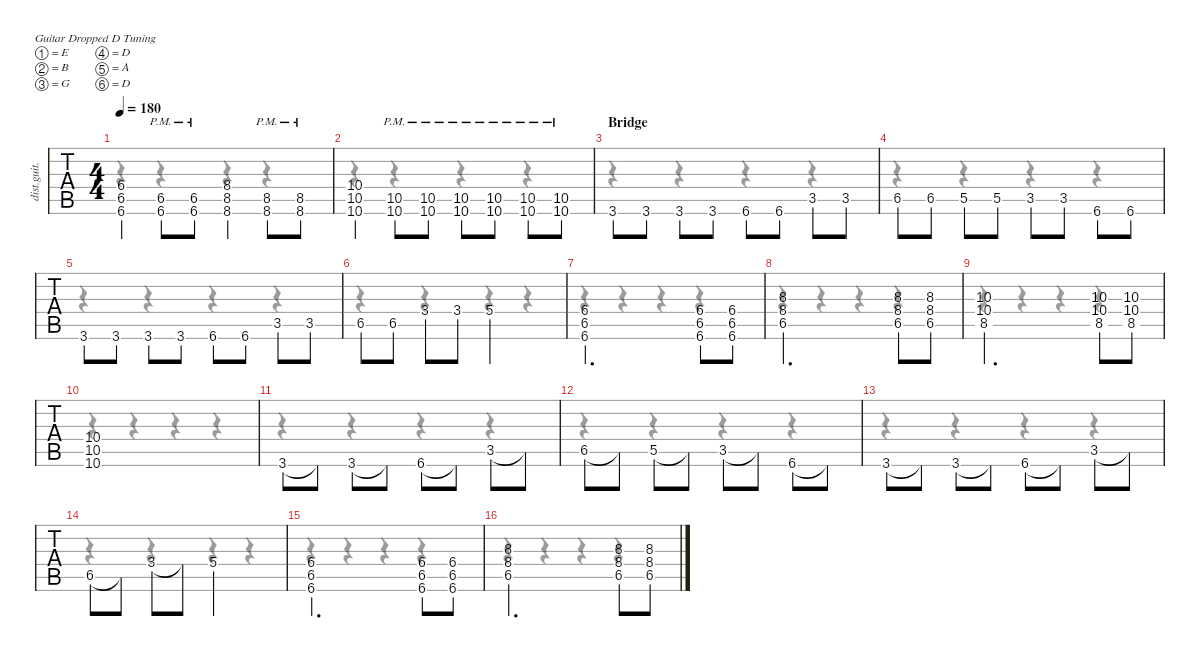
\defaultSystemsLayout 4
\hideDynamics
\bracketExtendMode nobrackets
\track ("Rhythm" "dist.guit.") {instrument distortionguitar}
\staff {tabs}
\tuning (E4 B3 G3 D3 A2 D2)
\voice
\ts (4 4)
\tempo 180
\clef g2
\ks c
(6.4{acc #} 6.5{acc #} 6.6{acc #}).4{dy f} (6.5{pm acc #} 6.6{pm acc #}).8 (6.5{pm acc #} 6.6{pm acc #}).8 (8.4{acc #} 8.5 8.6{acc #}).4 (8.5{pm} 8.6{pm acc #}).8 (8.5{pm} 8.6{pm acc #}).8 |
(10.4 10.5 10.6).4 (10.5{pm} 10.6{pm}).8 (10.5{pm} 10.6{pm}).8 (10.5{pm} 10.6{pm}).8 (10.5{pm} 10.6{pm}).8 (10.5{pm} 10.6{pm}).8 (10.5{pm} 10.6{pm}).8 |
\section ("" "Bridge")
3.6.8 3.6.8 3.6.8 3.6.8 6.6{acc #}.8 6.6{acc #}.8 3.5.8 3.5.8 |
6.5{acc #}.8 6.5{acc #}.8 5.5.8 5.5.8 3.5.8 3.5.8 6.6{acc #}.8 6.6{acc #}.8 |
3.6.8 3.6.8 3.6.8 3.6.8 6.6{acc #}.8 6.6{acc #}.8 3.5.8 3.5.8 |
6.5{acc #}.8 6.5{acc #}.8 3.4.8 3.4.8 5.4.2 |
(6.4{acc #} 6.5{acc #} 6.6{acc #}).2{d} (6.4{acc #} 6.5{acc #} 6.6{acc #}).8 (6.4{acc #} 6.5{acc #} 6.6{acc #}).8 |
(8.3{acc #} 8.4{acc #} 6.5{acc #}).2{d} (8.3{acc #} 8.4{acc #} 6.5{acc #}).8 (8.3{acc #} 8.4{acc #} 6.5{acc #}).8 |
(10.3 10.4 8.5).2{d} (10.3 10.4 8.5).8 (10.3 10.4 8.5).8 |
(10.4 10.5 10.6).1 |
3.6.8 3.6{t}.8 3.6.8 3.6{t}.8 6.6{acc #}.8 6.6{t acc #}.8 3.5.8 3.5{t}.8 |
6.5{acc #}.8 6.5{t acc #}.8 5.5.8 5.5{t}.8 3.5.8 3.5{t}.8 6.6{acc #}.8 6.6{t acc #}.8 |
3.6.8 3.6{t}.8 3.6.8 3.6{t}.8 6.6{acc #}.8 6.6{t acc #}.8 3.5.8 3.5{t}.8 |
6.5{acc #}.8 6.5{t acc #}.8 3.4.8 3.4{t}.8 5.4.2 |
(6.4{acc #} 6.5{acc #} 6.6{acc #}).2{d} (6.4{acc #} 6.5{acc #} 6.6{acc #}).8 (6.4{acc #} 6.5{acc #} 6.6{acc #}).8 |
(8.3{acc #} 8.4{acc #} 6.5{acc #}).2{d} (8.3{acc #} 8.4{acc #} 6.5{acc #}).8 (8.3{acc #} 8.4{acc #} 6.5{acc #}).8
\voice
\clef g2
\ottava regular
\simile none
\ks c
r.4{dy mf} r.4 r.4 r.4 |
r.4 r.4 r.4 r.4 |
r.4 r.4 r.4 r.4 |
r.4 r.4 r.4 r.4 |
r.4 r.4 r.4 r.4 |
r.4 r.4 r.4 r.4 |
r.4 r.4 r.4 r.4 |
r.4 r.4 r.4 r.4 |
r.4 r.4 r.4 r.4 |
r.4 r.4 r.4 r.4 |
r.4 r.4 r.4 r.4 |
r.4 r.4 r.4 r.4 |
r.4 r.4 r.4 r.4 |
r.4 r.4 r.4 r.4 |
r.4 r.4 r.4 r.4 |
r.4 r.4 r.4 r.4
